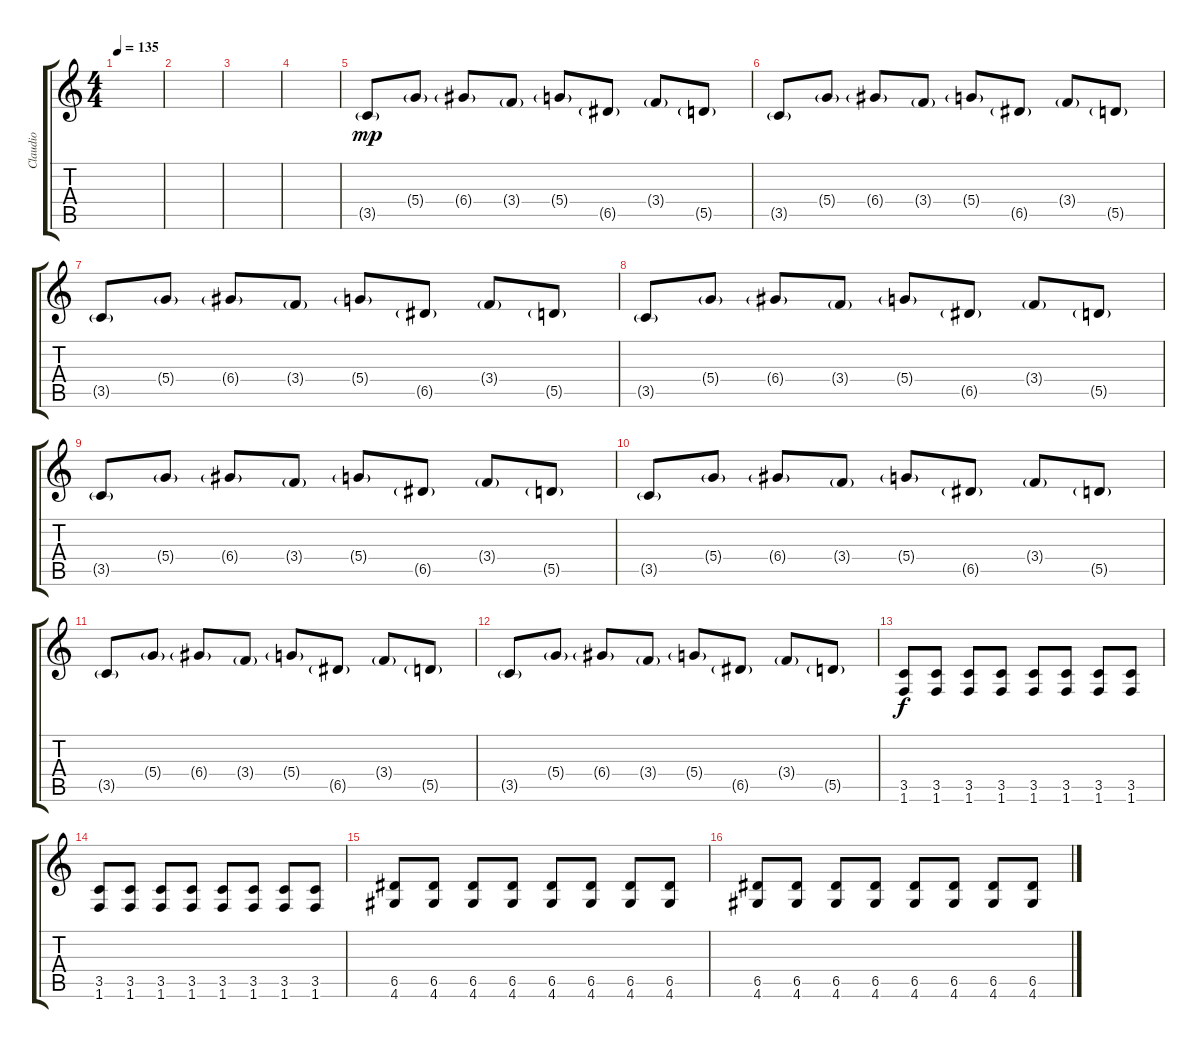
\track ("Claudio" "Claudio") {instrument distortionguitar}
\staff {score tabs}
\tuning (E4 B3 G3 D3 A2 E2) {hide}
\ts (4 4)
\tempo 135
\clef g2
\ks c
|
|
|
|
3.5{g}.8{dy mp} 5.4{g}.8 6.4{g}.8 3.4{g}.8 5.4{g}.8 6.5{g}.8 3.4{g}.8 5.5{g}.8 |
3.5{g}.8 5.4{g}.8 6.4{g}.8 3.4{g}.8 5.4{g}.8 6.5{g}.8 3.4{g}.8 5.5{g}.8 |
3.5{g}.8 5.4{g}.8 6.4{g}.8 3.4{g}.8 5.4{g}.8 6.5{g}.8 3.4{g}.8 5.5{g}.8 |
3.5{g}.8 5.4{g}.8 6.4{g}.8 3.4{g}.8 5.4{g}.8 6.5{g}.8 3.4{g}.8 5.5{g}.8 |
3.5{g}.8 5.4{g}.8 6.4{g}.8 3.4{g}.8 5.4{g}.8 6.5{g}.8 3.4{g}.8 5.5{g}.8 |
3.5{g}.8 5.4{g}.8 6.4{g}.8 3.4{g}.8 5.4{g}.8 6.5{g}.8 3.4{g}.8 5.5{g}.8 |
3.5{g}.8 5.4{g}.8 6.4{g}.8 3.4{g}.8 5.4{g}.8 6.5{g}.8 3.4{g}.8 5.5{g}.8 |
3.5{g}.8 5.4{g}.8 6.4{g}.8 3.4{g}.8 5.4{g}.8 6.5{g}.8 3.4{g}.8 5.5{g}.8 |
(3.5 1.6).8{dy f} (3.5 1.6).8 (3.5 1.6).8 (3.5 1.6).8 (3.5 1.6).8 (3.5 1.6).8 (3.5 1.6).8 (3.5 1.6).8 |
(3.5 1.6).8 (3.5 1.6).8 (3.5 1.6).8 (3.5 1.6).8 (3.5 1.6).8 (3.5 1.6).8 (3.5 1.6).8 (3.5 1.6).8 |
(6.5 4.6).8 (6.5 4.6).8 (6.5 4.6).8 (6.5 4.6).8 (6.5 4.6).8 (6.5 4.6).8 (6.5 4.6).8 (6.5 4.6).8 |
(6.5 4.6).8 (6.5 4.6).8 (6.5 4.6).8 (6.5 4.6).8 (6.5 4.6).8 (6.5 4.6).8 (6.5 4.6).8 (6.5 4.6).8
